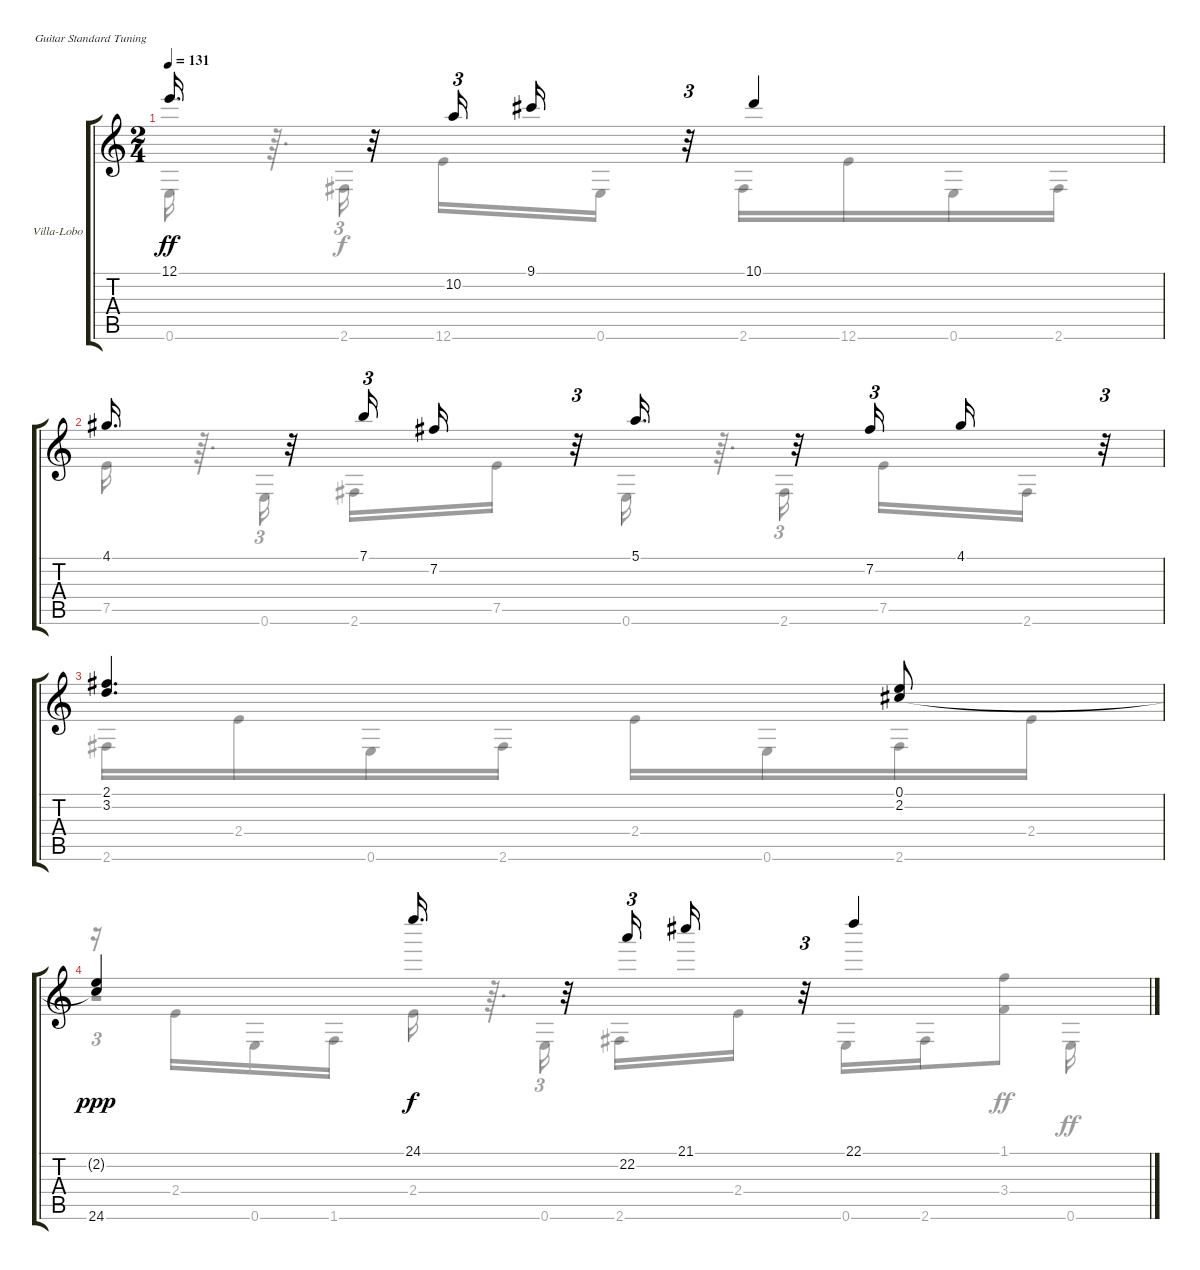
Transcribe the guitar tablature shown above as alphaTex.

\bracketExtendMode groupsimilarinstruments
\firstSystemTrackNameOrientation horizontal
\otherSystemsTrackNameOrientation horizontal
\track ("Villa-Lobos" "Villa-Lobo") {instrument acousticguitarnylon}
\staff {score tabs}
\tuning (E4 B3 G3 D3 A2 E2)
\voice
\ts (2 4)
\tempo 131
\clef g2
\ks c
12.1.16{d dy ff} r.32 10.2.16{tu (3 2)} 9.1.16 r.32{tu (3 2)} 10.1.4 |
4.1.16{d} r.32 7.1.16{tu (3 2)} 7.2.16 r.32{tu (3 2)} 5.1.16{d} r.32 7.2.16{tu (3 2)} 4.1.16 r.32{tu (3 2)} |
(2.1 3.2).4{d} (0.1 2.2).8 |
(2.2{t} 24.6).4{dy ppp} 24.1.16{d dy f} r.32 22.2.16{tu (3 2)} 21.1.16 r.32{tu (3 2)} 22.1.4
\voice
\clef g2
\ottava regular
\simile none
\ks c
0.6.16{dy ff} r.64{d} 2.6.16{tu (3 2) dy f} 12.6.16 0.6.16 2.6.16 12.6.16 0.6.16 2.6.16 |
7.5.16 r.64{d} 0.6.16{tu (3 2)} 2.6.16 7.5.16 0.6.16 r.64{d} 2.6.16{tu (3 2)} 7.5.16 2.6.16 |
2.6.16 2.4.16 0.6.16 2.6.16 2.4.16 0.6.16 2.6.16 2.4.16 |
r.16 2.4.16 0.6.16 1.6.16 2.4.16 r.64{d} 0.6.16{tu (3 2)} 2.6.16 2.4.16 0.6.16 2.6.16 (1.1 3.4).8{dy ff}
\voice
\clef g2
\ottava regular
\simile none
\ks c
|
|
|
r.1{tu (3 2)} 0.6.16
